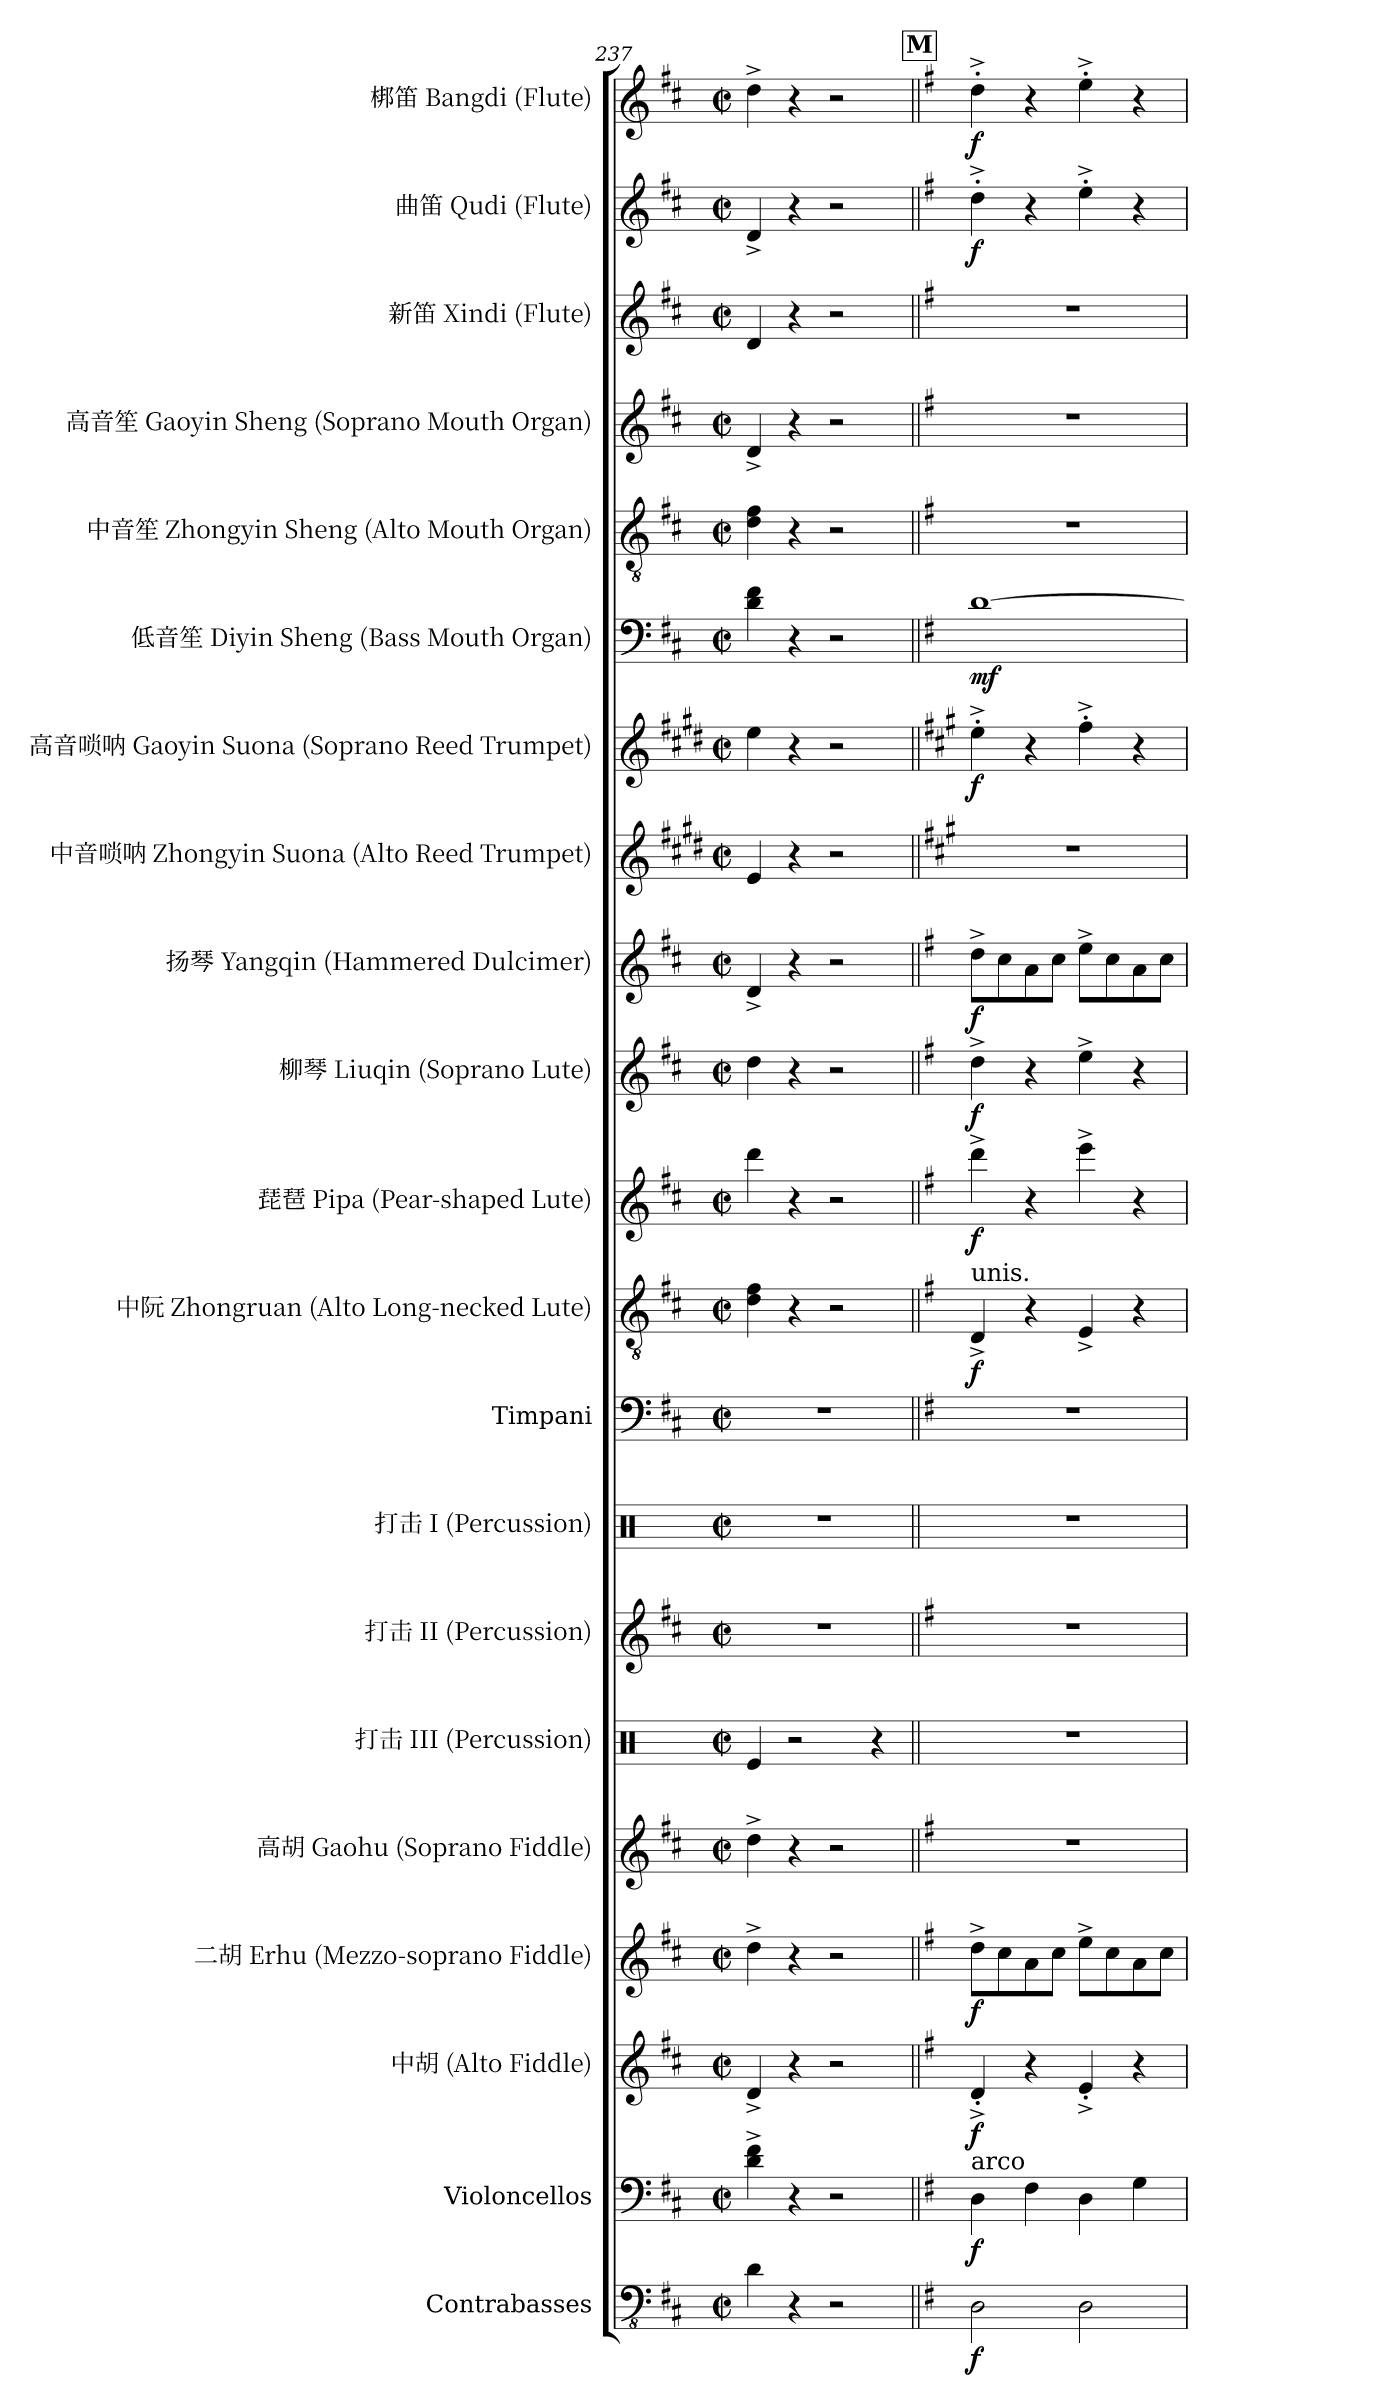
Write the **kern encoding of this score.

**kern	**dynam	**kern	**dynam	**kern	**dynam	**kern	**dynam	**kern	**kern	**kern	**kern	**kern	**kern	**dynam	**kern	**dynam	**kern	**dynam	**kern	**dynam	**kern	**kern	**dynam	**kern	**dynam	**kern	**kern	**kern	**kern	**dynam	**kern	**dynam
*part21	*part21	*part20	*part20	*part19	*part19	*part18	*part18	*part17	*part16	*part15	*part14	*part13	*part12	*part12	*part11	*part11	*part10	*part10	*part9	*part9	*part8	*part7	*part7	*part6	*part6	*part5	*part4	*part3	*part2	*part2	*part1	*part1
*staff21	*staff21	*staff20	*staff20	*staff19	*staff19	*staff18	*staff18	*staff17	*staff16	*staff15	*staff14	*staff13	*staff12	*staff12	*staff11	*staff11	*staff10	*staff10	*staff9	*staff9	*staff8	*staff7	*staff7	*staff6	*staff6	*staff5	*staff4	*staff3	*staff2	*staff2	*staff1	*staff1
*I"Contrabasses	*	*I"Violoncellos	*	*I"中胡 (Alto Fiddle)	*	*I"二胡 Erhu (Mezzo-soprano Fiddle)	*	*I"高胡 Gaohu (Soprano Fiddle)	*I"打击 III (Percussion)	*I"打击 II (Percussion)	*I"打击 I (Percussion)	*I"Timpani	*I"中阮 Zhongruan (Alto Long-necked Lute)	*	*I"琵琶 Pipa (Pear-shaped Lute)	*	*I"柳琴 Liuqin (Soprano Lute)	*	*I"扬琴 Yangqin  (Hammered Dulcimer)	*	*I"中音唢呐 Zhongyin Suona (Alto Reed Trumpet)	*I"高音唢呐 Gaoyin Suona (Soprano Reed Trumpet)	*	*I"低音笙 Diyin Sheng (Bass Mouth Organ)	*	*I"中音笙 Zhongyin Sheng (Alto Mouth Organ)	*I"高音笙 Gaoyin Sheng (Soprano Mouth Organ)	*I"新笛 Xindi (Flute)	*I"曲笛 Qudi (Flute)	*	*I"梆笛 Bangdi (Flute)	*
*I'Cbs.	*	*I'Vcs.	*	*	*	*	*	*	*I'打击 III	*I'打击 II	*I'打击 I	*I'Timp.	*	*	*	*	*	*	*	*	*	*	*	*	*	*	*	*	*	*	*	*
*clefFv4	*	*clefF4	*	*clefG2	*	*clefG2	*	*clefG2	*clefX	*clefG2	*clefX	*clefF4	*clefGv2	*	*clefG2	*	*clefG2	*	*clefG2	*	*clefG2	*clefG2	*	*clefF4	*	*clefGv2	*clefG2	*clefG2	*clefG2	*	*clefG2	*
*	*	*	*	*	*	*	*	*	*	*	*	*	*	*	*ITrd7c12	*	*	*	*	*	*ITrd1c2	*ITrd1c2	*	*	*	*	*	*	*	*	*	*
*k[f#c#]	*	*k[f#c#]	*	*k[f#c#]	*	*k[f#c#]	*	*k[f#c#]	*k[]	*k[f#c#]	*k[]	*k[f#c#]	*k[f#c#]	*	*k[f#c#]	*	*k[f#c#]	*	*k[f#c#]	*	*k[f#c#]	*k[f#c#]	*	*k[f#c#]	*	*k[f#c#]	*k[f#c#]	*k[f#c#]	*k[f#c#]	*	*k[f#c#]	*
*M2/2	*	*M2/2	*	*M2/2	*	*M2/2	*	*M2/2	*M2/2	*M2/2	*M2/2	*M2/2	*M2/2	*	*M2/2	*	*M2/2	*	*M2/2	*	*M2/2	*M2/2	*	*M2/2	*	*M2/2	*M2/2	*M2/2	*M2/2	*	*M2/2	*
*met(c|)	*	*met(c|)	*	*met(c|)	*	*met(c|)	*	*met(c|)	*met(c|)	*met(c|)	*met(c|)	*met(c|)	*met(c|)	*	*met(c|)	*	*met(c|)	*	*met(c|)	*	*met(c|)	*met(c|)	*	*met(c|)	*	*met(c|)	*met(c|)	*met(c|)	*met(c|)	*	*met(c|)	*
=237	=237	=237	=237	=237	=237	=237	=237	=237	=237	=237	=237	=237	=237	=237	=237	=237	=237	=237	=237	=237	=237	=237	=237	=237	=237	=237	=237	=237	=237	=237	=237	=237
4D\	.	4d\^ 4f#\^	.	4d^/	.	4dd^\	.	4dd^\	4Re/	1r	1r	1r	4d\ 4f#\	.	4dd\	.	4dd\	.	4d^/	.	4d/	4dd\	.	4d\ 4f#\	.	4d\ 4f#\	4d^/	4d/	4d^/	.	4dd^\	.
4r	.	4r	.	4r	.	4r	.	4r	2r	.	.	.	4r	.	4r	.	4r	.	4r	.	4r	4r	.	4r	.	4r	4r	4r	4r	.	4r	.
2r	.	2r	.	2r	.	2r	.	2r	.	.	.	.	2r	.	2r	.	2r	.	2r	.	2r	2r	.	2r	.	2r	2r	2r	2r	.	2r	.
.	.	.	.	.	.	.	.	.	4r	.	.	.	.	.	.	.	.	.	.	.	.	.	.	.	.	.	.	.	.	.	.	.
!!LO:REH:place=s1:a:B:fs=14:t=M
=238||	=238||	=238||	=238||	=238||	=238||	=238||	=238||	=238||	=238||	=238||	=238||	=238||	=238||	=238||	=238||	=238||	=238||	=238||	=238||	=238||	=238||	=238||	=238||	=238||	=238||	=238||	=238||	=238||	=238||	=238||	=238||	=238||
*k[f#]	*	*k[f#]	*	*k[f#]	*	*k[f#]	*	*k[f#]	*	*k[f#]	*	*k[f#]	*k[f#]	*	*k[f#]	*	*k[f#]	*	*k[f#]	*	*k[f#]	*k[f#]	*	*k[f#]	*	*k[f#]	*k[f#]	*k[f#]	*k[f#]	*	*k[f#]	*
!	!	!	!	!	!	!	!	!	!	!	!	!	!LO:TX:a:t=unis.	!	!	!	!	!	!	!	!	!	!	!	!	!	!	!	!	!	!	!
!	!	!LO:TX:a:t=arco	!	!	!	!	!	!	!	!	!	!	!	!	!	!	!	!	!	!	!	!	!	!	!	!	!	!	!	!	!	!
!	!LO:DY:b	!	!LO:DY:b	!	!LO:DY:b	!	!LO:DY:b	!	!	!	!	!	!	!LO:DY:b	!	!LO:DY:b	!	!LO:DY:b	!	!LO:DY:b	!	!	!LO:DY:b	!	!LO:DY:b	!	!	!	!	!LO:DY:b	!	!LO:DY:b
2DD\	f	4D\	f	4d'^/	f	8dd^\L	f	1r	1r	1r	1r	1r	4D^/	f	4dd^\	f	4dd^\	f	8dd^\L	f	1r	4dd'^\	f	[1d	mf	1r	1r	1r	4dd'^\	f	4dd'^\	f
.	.	.	.	.	.	8cc\	.	.	.	.	.	.	.	.	.	.	.	.	8cc\	.	.	.	.	.	.	.	.	.	.	.	.	.
.	.	4F#\	.	4r	.	8a\	.	.	.	.	.	.	4r	.	4r	.	4r	.	8a\	.	.	4r	.	.	.	.	.	.	4r	.	4r	.
.	.	.	.	.	.	8cc\J	.	.	.	.	.	.	.	.	.	.	.	.	8cc\J	.	.	.	.	.	.	.	.	.	.	.	.	.
2DD\	.	4D\	.	4e'^/	.	8ee^\L	.	.	.	.	.	.	4E^/	.	4ee^\	.	4ee^\	.	8ee^\L	.	.	4ee'^\	.	.	.	.	.	.	4ee'^\	.	4ee'^\	.
.	.	.	.	.	.	8cc\	.	.	.	.	.	.	.	.	.	.	.	.	8cc\	.	.	.	.	.	.	.	.	.	.	.	.	.
.	.	4G\	.	4r	.	8a\	.	.	.	.	.	.	4r	.	4r	.	4r	.	8a\	.	.	4r	.	.	.	.	.	.	4r	.	4r	.
.	.	.	.	.	.	8cc\J	.	.	.	.	.	.	.	.	.	.	.	.	8cc\J	.	.	.	.	.	.	.	.	.	.	.	.	.
=	=	=	=	=	=	=	=	=	=	=	=	=	=	=	=	=	=	=	=	=	=	=	=	=	=	=	=	=	=	=	=	=
*-	*-	*-	*-	*-	*-	*-	*-	*-	*-	*-	*-	*-	*-	*-	*-	*-	*-	*-	*-	*-	*-	*-	*-	*-	*-	*-	*-	*-	*-	*-	*-	*-
